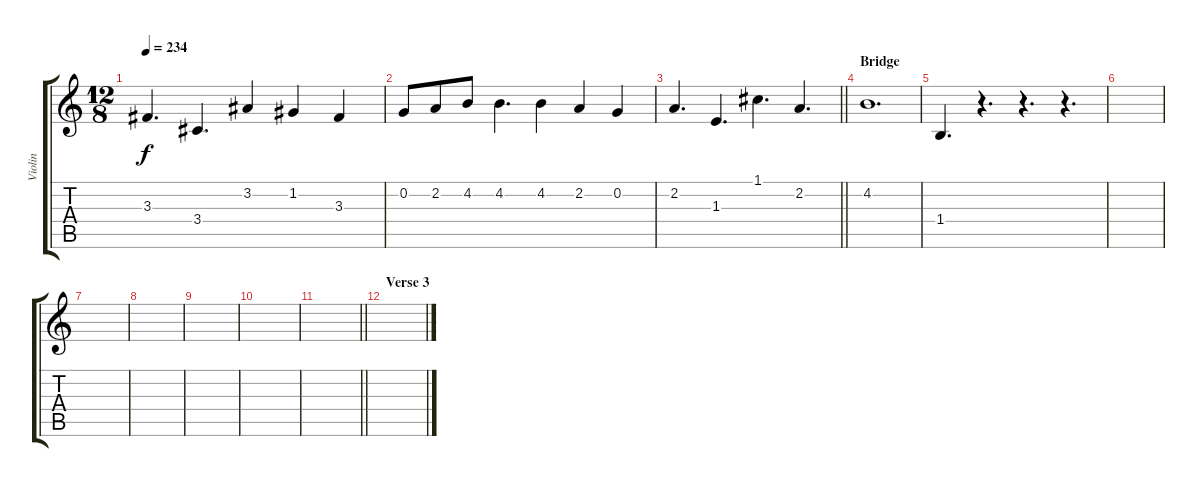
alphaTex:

\track ("Violin" "Violin") {instrument violin}
\staff {score tabs}
\tuning (C5 G4 Eb4 Bb3 F3 C3) {hide}
\ts (12 8)
\tempo 234
\clef g2
\ks c
3.3.4{d dy f} 3.4.4{d} 3.2.4 1.2.4 3.3.4 |
0.2.8 2.2.8 4.2.8 4.2.4{d} 4.2.4 2.2.4 0.2.4 |
\barLineRight lightlight
2.2.4{d} 1.3.4{d} 1.1.4{d} 2.2.4{d} |
\section ("" "Bridge")
4.2.1{d} |
1.4.4{d} r.4{d} r.4{d} r.4{d} |
|
|
|
|
|
\barLineRight lightlight
|
\section ("" "Verse 3")
